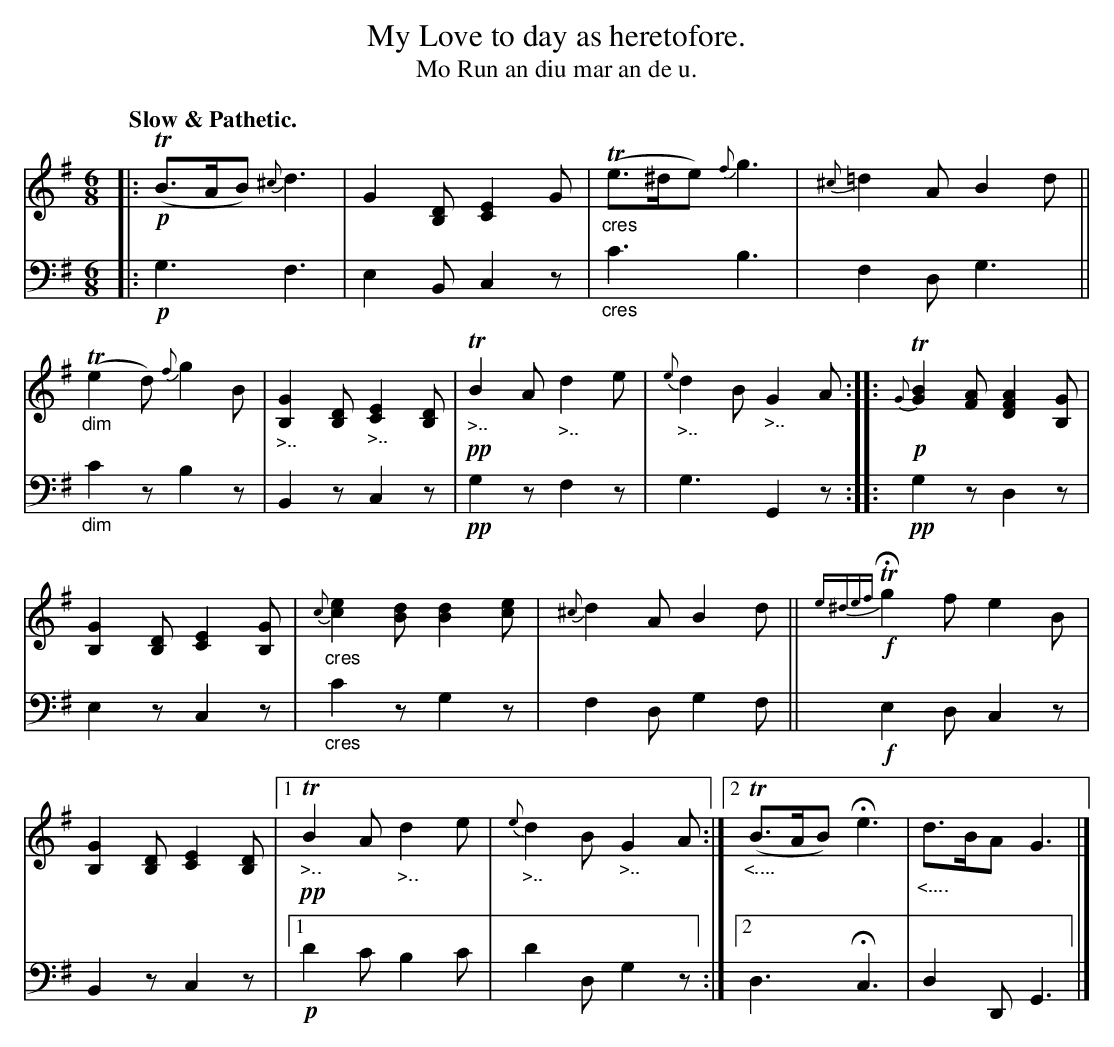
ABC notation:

X:1
T: My Love to day as heretofore.
T: Mo Run an diu mar an de u.
M: 6/8
L: 1/8
Q: "Slow & Pathetic."
K: G
V: 1 staves=2
|:!p!\
(TB>AB) {^c}d3 | G2[DB,] [E2C2]G | "_cres"(Te>^de) {f} g3 | {^c}=d2A B2d ||\
"_dim"(Te2d) {f}g2B | "_>.."[G2B,2][DB,] "_>.."[E2C2][DB,] |\
!pp! "_>.."TB2A"_>.."d2e | "_>.."{e}d2B "_>.."G2A :: !p! {G}T[B2G2][AF] [A2F2D2][GB,] |
[G2B,2][DB,] [E2C2][GB,] | "_cres"{c}[e2c2][dB] [d2B2][ec] | {^c}d2A B2d ||\
T{e^def}!f!Hg2f e2B | [G2B,2][DB,] [E2C2][DB,] \
|[1!pp!"_>.."TB2A "_>.."d2e | {e}"_>.."d2B "_>.."G2A :|[2 "_<...."(TB>AB) He3 | "_<...."d>BA G3 |]
V: 2 clef=bass middle=d
|:!p!\
g3 f3 | e2B c2z | "_cres"c'3 b3 | f2d g3 || "_dim"c'2z b2z | B2z c2z |
!pp!g2z f2z | g3 G2z ::!pp! g2z d2z | e2z c2z | "_cres"c'2z g2z | f2d g2f ||
!f!e2d c2z | B2z c2z |[1 !p!d'2c' b2c' | d'2d g2z :|[2 d3 Hc3 | d2D G3 |]
